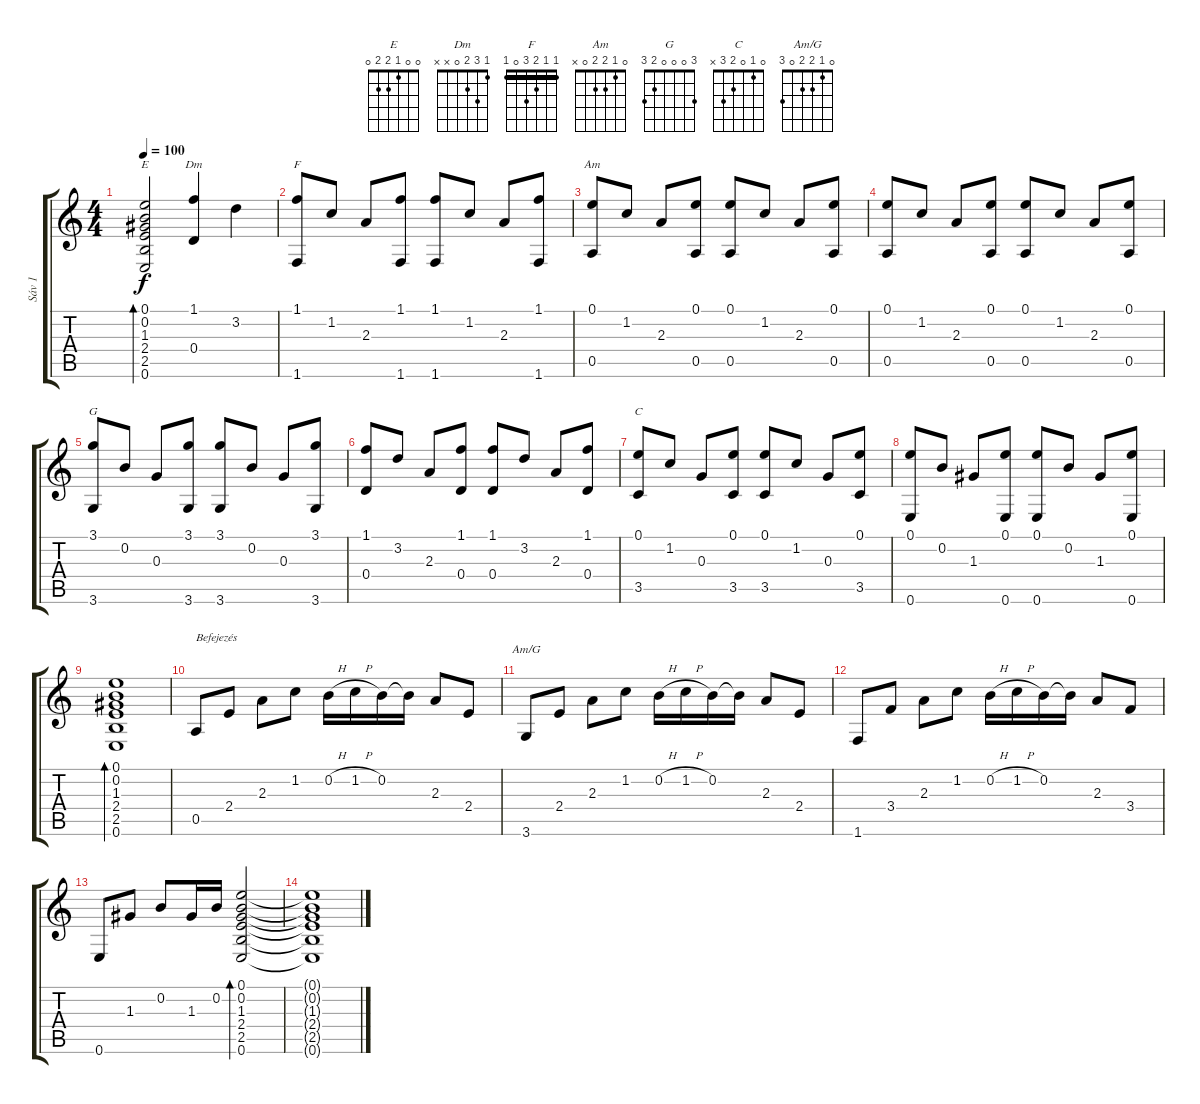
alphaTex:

\track ("Sáv 1" "Sáv 1") {instrument acousticguitarsteel}
\staff {score tabs}
\tuning (E4 B3 G3 D3 A2 E2) {hide}
\chord ("E" 0 0 1 2 2 0)
\chord ("Dm" 1 3 2 0 x x)
\chord ("F" 1 1 2 3 0 1) {barre 1}
\chord ("Am" 0 1 2 2 0 x)
\chord ("G" 3 0 0 0 2 3)
\chord ("C" 0 1 0 2 3 x)
\chord ("Am/G" 0 1 2 2 0 3)
\ts (4 4)
\tempo 100
\clef g2
\ks c
(0.1 0.2 1.3 2.4 2.5 0.6).2{bd 120 ch "E" dy f} (1.1 0.4).4{ch "Dm"} 3.2.4 |
(1.1 1.6).8{ch "F"} 1.2.8 2.3.8 (1.1 1.6).8 (1.1 1.6).8 1.2.8 2.3.8 (1.1 1.6).8 |
(0.1 0.5).8{ch "Am"} 1.2.8 2.3.8 (0.1 0.5).8 (0.1 0.5).8 1.2.8 2.3.8 (0.1 0.5).8 |
(0.1 0.5).8 1.2.8 2.3.8 (0.1 0.5).8 (0.1 0.5).8 1.2.8 2.3.8 (0.1 0.5).8 |
(3.1 3.6).8{ch "G"} 0.2.8 0.3.8 (3.1 3.6).8 (3.1 3.6).8 0.2.8 0.3.8 (3.1 3.6).8 |
(1.1 0.4).8 3.2.8 2.3.8 (1.1 0.4).8 (1.1 0.4).8 3.2.8 2.3.8 (1.1 0.4).8 |
(0.1 3.5).8{ch "C"} 1.2.8 0.3.8 (0.1 3.5).8 (0.1 3.5).8 1.2.8 0.3.8 (0.1 3.5).8 |
(0.1 0.6).8 0.2.8 1.3.8 (0.1 0.6).8 (0.1 0.6).8 0.2.8 1.3.8 (0.1 0.6).8 |
(0.1 0.2 1.3 2.4 2.5 0.6).1{bd 120} |
0.5.8{txt "Befejezés"} 2.4.8 2.3.8 1.2.8 0.2{h}.16 1.2{h}.16 0.2.16 0.2{t}.16 2.3.8 2.4.8 |
3.6.8{ch "Am/G"} 2.4.8 2.3.8 1.2.8 0.2{h}.16 1.2{h}.16 0.2.16 0.2{t}.16 2.3.8 2.4.8 |
1.6.8 3.4.8 2.3.8 1.2.8 0.2{h}.16 1.2{h}.16 0.2.16 0.2{t}.16 2.3.8 3.4.8 |
0.6.8 1.3.8 0.2.8 1.3.16 0.2.16 (0.1 0.2 1.3 2.4 2.5 0.6).2{bd 480} |
(0.1{t} 0.2{t} 1.3{t} 2.4{t} 2.5{t} 0.6{t}).1
